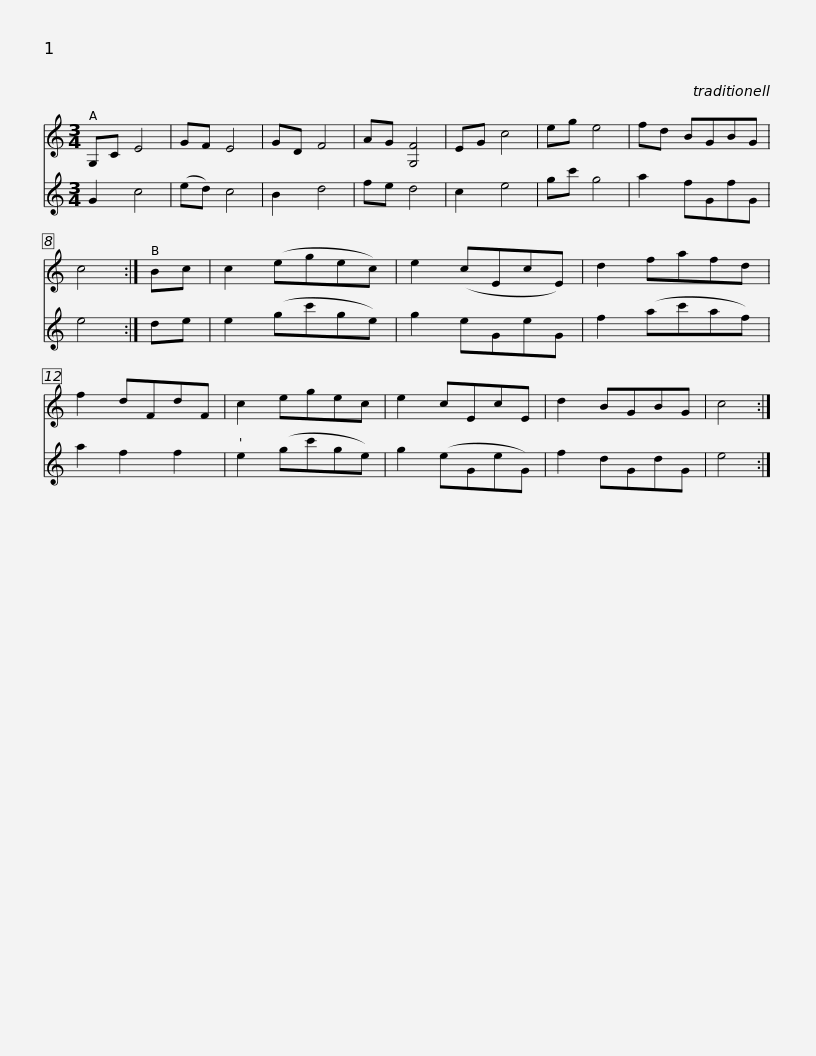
X:1
%%score 1 2
L:1/8
M:3/4
I:linebreak $
K:C
V:1 treble
V:2 treble
V:1
 G,C E4 | GF E4 | GD F4 | AG [G,F]4 | EG c4 | %5
 eg e4 | fd BGBG | c4 :| Bc | c2 (egec) | %10
 e2 (cEcE) |$ d2 fafd | f2 dFdF | c2 egec | e2 cEcE | %15
 d2 BGBG | c4 :| %17
V:2
 G2 c4 | (ed) c4 | B2 d4 | fe d4 | c2 e4 | %5
 gc' g4 | a2 fGfG | e4 :| de | e2 (gc'ge) | %10
 g2 eGeG |$ f2 (ac'af) | a2 f2 f2 | e2 (gc'ge) | g2 (eGeG) | %15
 f2 dGdG | e4 :| %17
